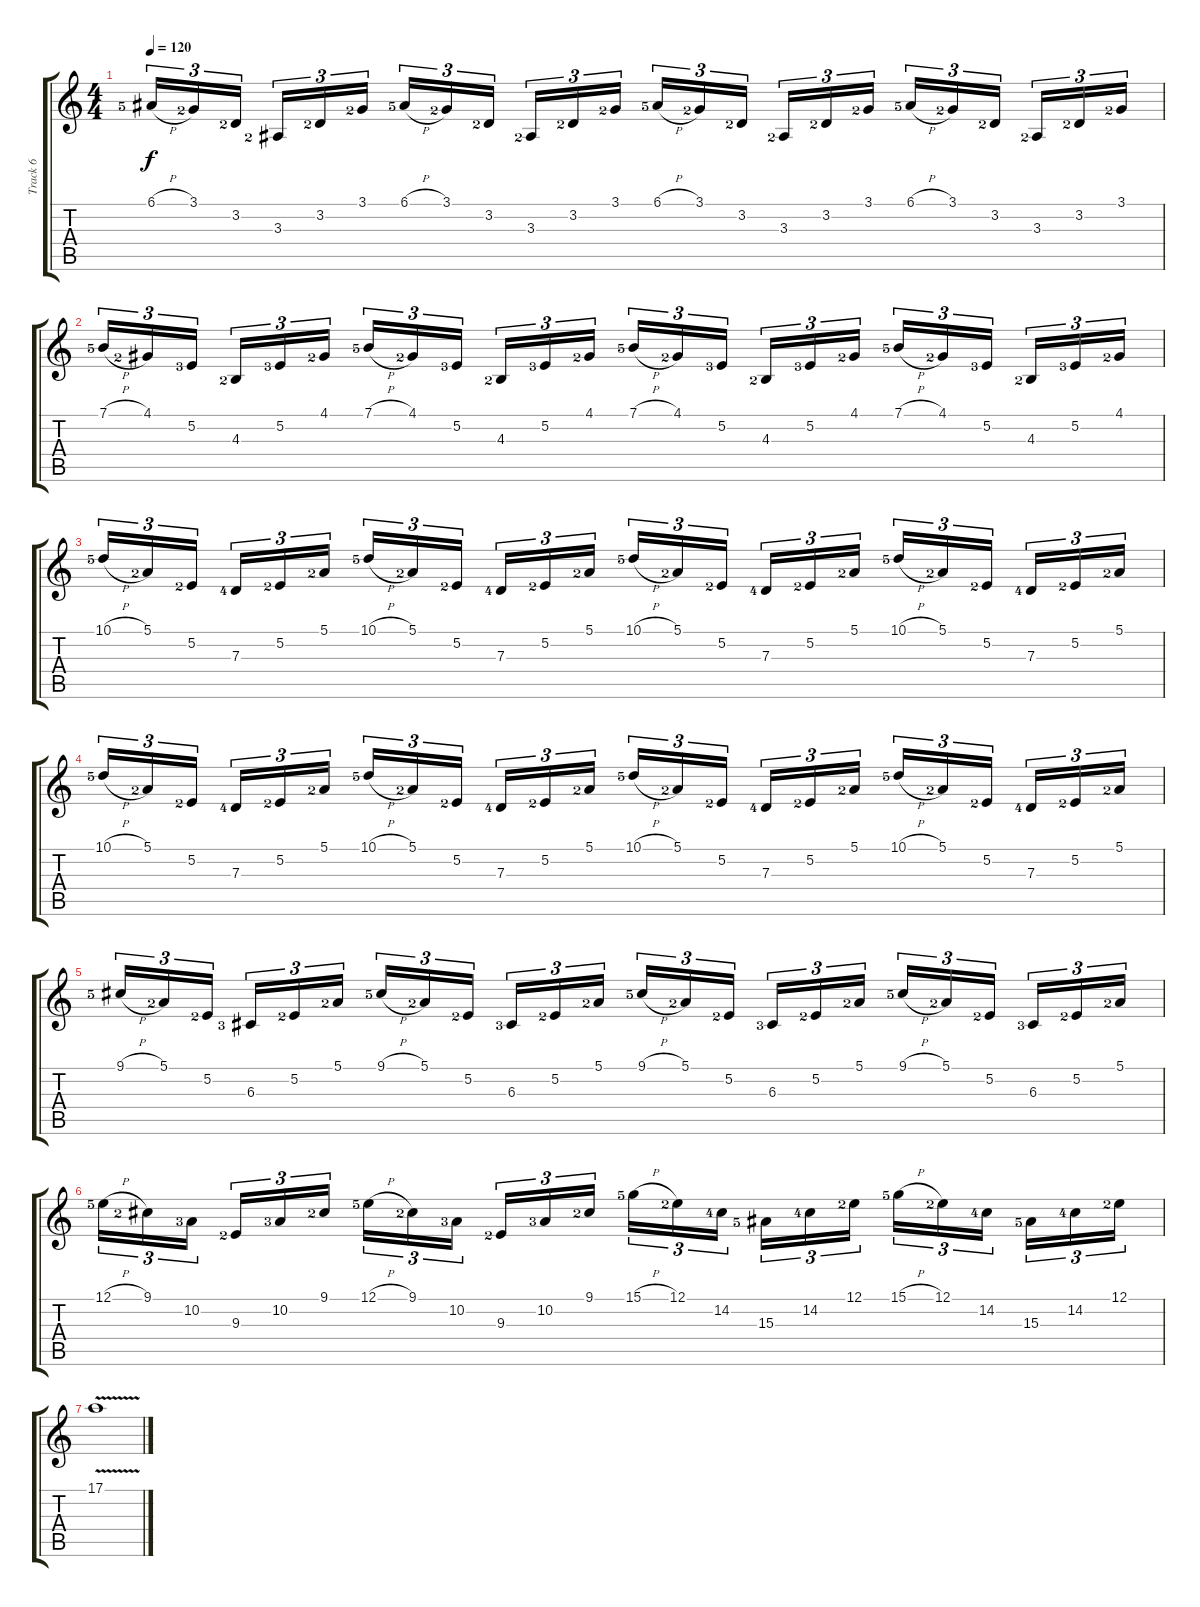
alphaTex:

\track ("Track 6" "Track 6") {instrument harpsichord}
\staff {score tabs}
\tuning (E4 B3 G3 D3 A2 E2) {hide}
\ts (4 4)
\tempo 120
\clef g2
\ks c
6.1{h lf 5}.16{tu (3 2) dy f} 3.1{lf 2}.16{tu (3 2)} 3.2{lf 2}.16{tu (3 2) beam splitsecondary} 3.3{lf 2}.16{tu (3 2)} 3.2{lf 2}.16{tu (3 2)} 3.1{lf 2}.16{tu (3 2)} 6.1{h lf 5}.16{tu (3 2)} 3.1{lf 2}.16{tu (3 2)} 3.2{lf 2}.16{tu (3 2) beam splitsecondary} 3.3{lf 2}.16{tu (3 2)} 3.2{lf 2}.16{tu (3 2)} 3.1{lf 2}.16{tu (3 2)} 6.1{h lf 5}.16{tu (3 2)} 3.1{lf 2}.16{tu (3 2)} 3.2{lf 2}.16{tu (3 2) beam splitsecondary} 3.3{lf 2}.16{tu (3 2)} 3.2{lf 2}.16{tu (3 2)} 3.1{lf 2}.16{tu (3 2)} 6.1{h lf 5}.16{tu (3 2)} 3.1{lf 2}.16{tu (3 2)} 3.2{lf 2}.16{tu (3 2) beam splitsecondary} 3.3{lf 2}.16{tu (3 2)} 3.2{lf 2}.16{tu (3 2)} 3.1{lf 2}.16{tu (3 2)} |
7.1{h lf 5}.16{tu (3 2)} 4.1{lf 2}.16{tu (3 2)} 5.2{lf 3}.16{tu (3 2) beam splitsecondary} 4.3{lf 2}.16{tu (3 2)} 5.2{lf 3}.16{tu (3 2)} 4.1{lf 2}.16{tu (3 2)} 7.1{h lf 5}.16{tu (3 2)} 4.1{lf 2}.16{tu (3 2)} 5.2{lf 3}.16{tu (3 2) beam splitsecondary} 4.3{lf 2}.16{tu (3 2)} 5.2{lf 3}.16{tu (3 2)} 4.1{lf 2}.16{tu (3 2)} 7.1{h lf 5}.16{tu (3 2)} 4.1{lf 2}.16{tu (3 2)} 5.2{lf 3}.16{tu (3 2) beam splitsecondary} 4.3{lf 2}.16{tu (3 2)} 5.2{lf 3}.16{tu (3 2)} 4.1{lf 2}.16{tu (3 2)} 7.1{h lf 5}.16{tu (3 2)} 4.1{lf 2}.16{tu (3 2)} 5.2{lf 3}.16{tu (3 2) beam splitsecondary} 4.3{lf 2}.16{tu (3 2)} 5.2{lf 3}.16{tu (3 2)} 4.1{lf 2}.16{tu (3 2)} |
10.1{h lf 5}.16{tu (3 2)} 5.1{lf 2}.16{tu (3 2)} 5.2{lf 2}.16{tu (3 2) beam splitsecondary} 7.3{lf 4}.16{tu (3 2)} 5.2{lf 2}.16{tu (3 2)} 5.1{lf 2}.16{tu (3 2)} 10.1{h lf 5}.16{tu (3 2)} 5.1{lf 2}.16{tu (3 2)} 5.2{lf 2}.16{tu (3 2) beam splitsecondary} 7.3{lf 4}.16{tu (3 2)} 5.2{lf 2}.16{tu (3 2)} 5.1{lf 2}.16{tu (3 2)} 10.1{h lf 5}.16{tu (3 2)} 5.1{lf 2}.16{tu (3 2)} 5.2{lf 2}.16{tu (3 2) beam splitsecondary} 7.3{lf 4}.16{tu (3 2)} 5.2{lf 2}.16{tu (3 2)} 5.1{lf 2}.16{tu (3 2)} 10.1{h lf 5}.16{tu (3 2)} 5.1{lf 2}.16{tu (3 2)} 5.2{lf 2}.16{tu (3 2) beam splitsecondary} 7.3{lf 4}.16{tu (3 2)} 5.2{lf 2}.16{tu (3 2)} 5.1{lf 2}.16{tu (3 2)} |
10.1{h lf 5}.16{tu (3 2)} 5.1{lf 2}.16{tu (3 2)} 5.2{lf 2}.16{tu (3 2) beam splitsecondary} 7.3{lf 4}.16{tu (3 2)} 5.2{lf 2}.16{tu (3 2)} 5.1{lf 2}.16{tu (3 2)} 10.1{h lf 5}.16{tu (3 2)} 5.1{lf 2}.16{tu (3 2)} 5.2{lf 2}.16{tu (3 2) beam splitsecondary} 7.3{lf 4}.16{tu (3 2)} 5.2{lf 2}.16{tu (3 2)} 5.1{lf 2}.16{tu (3 2)} 10.1{h lf 5}.16{tu (3 2)} 5.1{lf 2}.16{tu (3 2)} 5.2{lf 2}.16{tu (3 2) beam splitsecondary} 7.3{lf 4}.16{tu (3 2)} 5.2{lf 2}.16{tu (3 2)} 5.1{lf 2}.16{tu (3 2)} 10.1{h lf 5}.16{tu (3 2)} 5.1{lf 2}.16{tu (3 2)} 5.2{lf 2}.16{tu (3 2) beam splitsecondary} 7.3{lf 4}.16{tu (3 2)} 5.2{lf 2}.16{tu (3 2)} 5.1{lf 2}.16{tu (3 2)} |
9.1{h lf 5}.16{tu (3 2)} 5.1{lf 2}.16{tu (3 2)} 5.2{lf 2}.16{tu (3 2) beam splitsecondary} 6.3{lf 3}.16{tu (3 2)} 5.2{lf 2}.16{tu (3 2)} 5.1{lf 2}.16{tu (3 2)} 9.1{h lf 5}.16{tu (3 2)} 5.1{lf 2}.16{tu (3 2)} 5.2{lf 2}.16{tu (3 2) beam splitsecondary} 6.3{lf 3}.16{tu (3 2)} 5.2{lf 2}.16{tu (3 2)} 5.1{lf 2}.16{tu (3 2)} 9.1{h lf 5}.16{tu (3 2)} 5.1{lf 2}.16{tu (3 2)} 5.2{lf 2}.16{tu (3 2) beam splitsecondary} 6.3{lf 3}.16{tu (3 2)} 5.2{lf 2}.16{tu (3 2)} 5.1{lf 2}.16{tu (3 2)} 9.1{h lf 5}.16{tu (3 2)} 5.1{lf 2}.16{tu (3 2)} 5.2{lf 2}.16{tu (3 2) beam splitsecondary} 6.3{lf 3}.16{tu (3 2)} 5.2{lf 2}.16{tu (3 2)} 5.1{lf 2}.16{tu (3 2)} |
12.1{h lf 5}.16{tu (3 2)} 9.1{lf 2}.16{tu (3 2)} 10.2{lf 3}.16{tu (3 2) beam splitsecondary} 9.3{lf 2}.16{tu (3 2)} 10.2{lf 3}.16{tu (3 2)} 9.1{lf 2}.16{tu (3 2)} 12.1{h lf 5}.16{tu (3 2)} 9.1{lf 2}.16{tu (3 2)} 10.2{lf 3}.16{tu (3 2) beam splitsecondary} 9.3{lf 2}.16{tu (3 2)} 10.2{lf 3}.16{tu (3 2)} 9.1{lf 2}.16{tu (3 2)} 15.1{h lf 5}.16{tu (3 2)} 12.1{lf 2}.16{tu (3 2)} 14.2{lf 4}.16{tu (3 2) beam splitsecondary} 15.3{lf 5}.16{tu (3 2)} 14.2{lf 4}.16{tu (3 2)} 12.1{lf 2}.16{tu (3 2)} 15.1{h lf 5}.16{tu (3 2)} 12.1{lf 2}.16{tu (3 2)} 14.2{lf 4}.16{tu (3 2) beam splitsecondary} 15.3{lf 5}.16{tu (3 2)} 14.2{lf 4}.16{tu (3 2)} 12.1{lf 2}.16{tu (3 2)} |
17.1{v}.1
